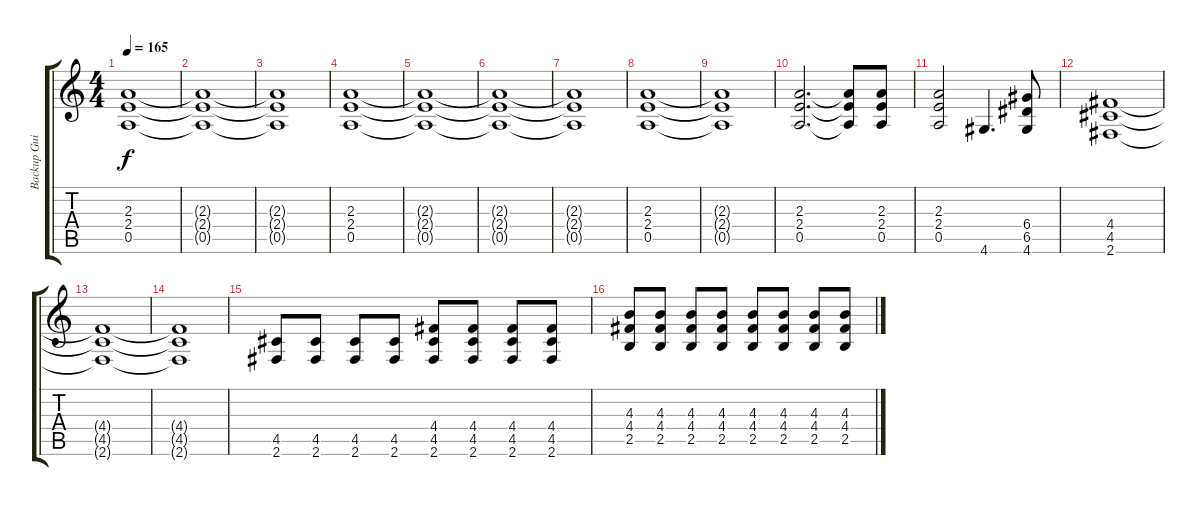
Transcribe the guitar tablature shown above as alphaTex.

\track ("Backup Guitar" "Backup Gui") {instrument overdrivenguitar}
\staff {score tabs}
\tuning (E4 B3 G3 D3 A2 E2) {hide}
\ts (4 4)
\tempo 165
\clef g2
\ks c
(2.3{t} 2.4{t} 0.5{t}).1{dy f} |
(2.3{t} 2.4{t} 0.5{t}).1 |
(2.3{t} 2.4{t} 0.5{t}).1 |
(2.3 2.4 0.5).1 |
(2.3{t} 2.4{t} 0.5{t}).1 |
(2.3{t} 2.4{t} 0.5{t}).1 |
(2.3{t} 2.4{t} 0.5{t}).1 |
(2.3 2.4 0.5).1 |
(2.3{t} 2.4{t} 0.5{t}).1 |
(2.3 2.4 0.5).2{d} (2.3{t} 2.4{t} 0.5{t}).8 (2.3 2.4 0.5).8 |
(2.3 2.4 0.5).2 4.6.4{d} (6.4 6.5 4.6).8 |
(4.4 4.5 2.6).1 |
(4.4{t} 4.5{t} 2.6{t}).1 |
(4.4{t} 4.5{t} 2.6{t}).1 |
(4.5 2.6).8 (4.5 2.6).8 (4.5 2.6).8 (4.5 2.6).8 (4.4 4.5 2.6).8 (4.4 4.5 2.6).8 (4.4 4.5 2.6).8 (4.4 4.5 2.6).8 |
(4.3 4.4 2.5).8 (4.3 4.4 2.5).8 (4.3 4.4 2.5).8 (4.3 4.4 2.5).8 (4.3 4.4 2.5).8 (4.3 4.4 2.5).8 (4.3 4.4 2.5).8 (4.3 4.4 2.5).8
